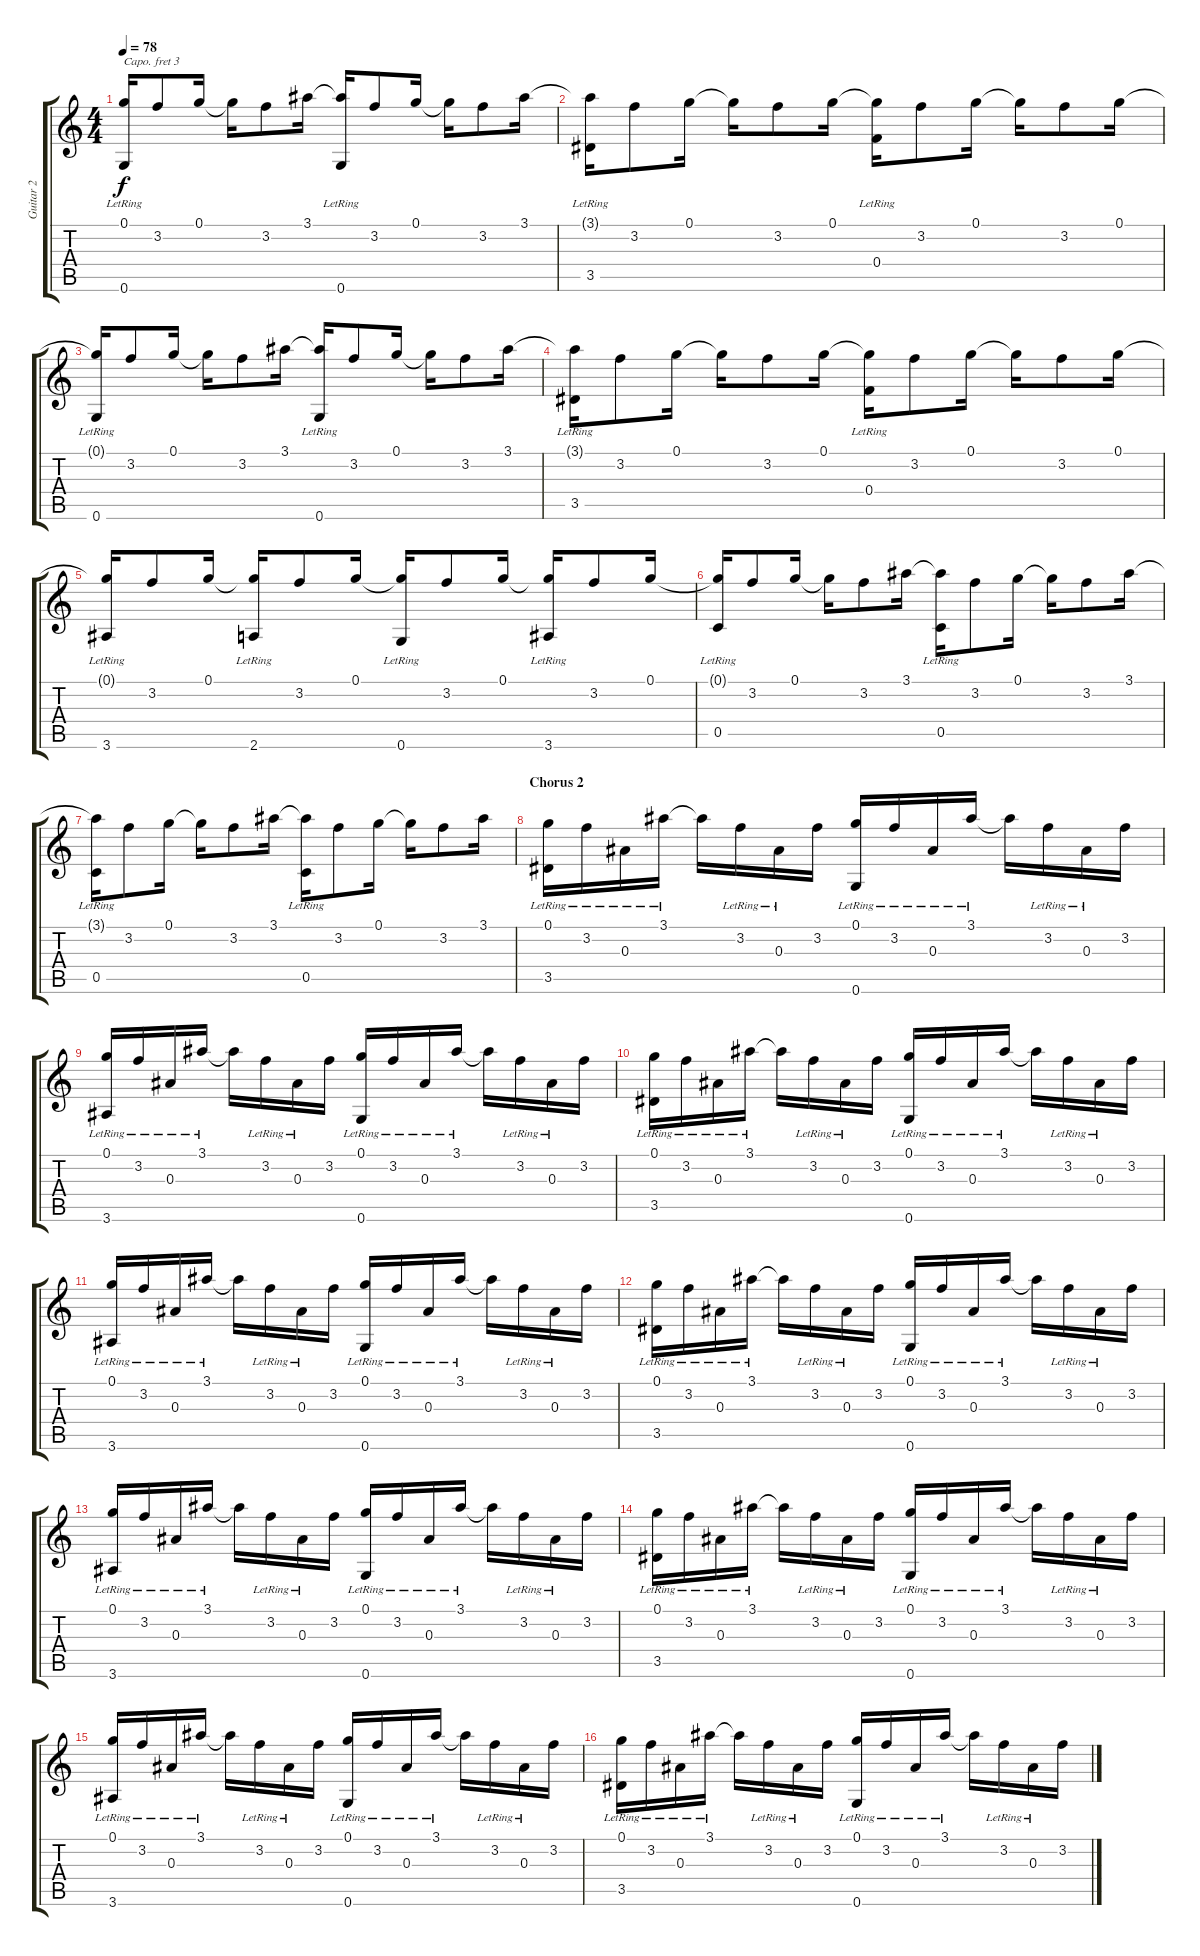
\track ("Guitar 2" "Guitar 2") {instrument acousticguitarsteel}
\staff {score tabs}
\capo 3
\tuning (E4 B3 G3 D3 A2 E2) {hide}
\ts (4 4)
\tempo 78
\clef g2
\ks c
(0.1{t} 0.6{lr}).16{dy f} 3.2.8 0.1.16 0.1{t}.16 3.2.8 3.1.16 (3.1{t} 0.6{lr}).16 3.2.8 0.1.16 0.1{t}.16 3.2.8 3.1.16 |
(3.1{t} 3.5{lr}).16 3.2.8 0.1.16 0.1{t}.16 3.2.8 0.1.16 (0.1{t} 0.4{lr}).16 3.2.8 0.1.16 0.1{t}.16 3.2.8 0.1.16 |
(0.1{t} 0.6{lr}).16 3.2.8 0.1.16 0.1{t}.16 3.2.8 3.1.16 (3.1{t} 0.6{lr}).16 3.2.8 0.1.16 0.1{t}.16 3.2.8 3.1.16 |
(3.1{t} 3.5{lr}).16 3.2.8 0.1.16 0.1{t}.16 3.2.8 0.1.16 (0.1{t} 0.4{lr}).16 3.2.8 0.1.16 0.1{t}.16 3.2.8 0.1.16 |
(0.1{t} 3.6{lr}).16 3.2.8 0.1.16 (0.1{t} 2.6{lr}).16 3.2.8 0.1.16 (0.1{t} 0.6{lr}).16 3.2.8 0.1.16 (0.1{t} 3.6{lr}).16 3.2.8 0.1.16 |
(0.1{t} 0.5{lr}).16 3.2.8 0.1.16 0.1{t}.16 3.2.8 3.1.16 (3.1{t} 0.5{lr}).16 3.2.8 0.1.16 0.1{t}.16 3.2.8 3.1.16 |
(3.1{t} 0.5{lr}).16 3.2.8 0.1.16 0.1{t}.16 3.2.8 3.1.16 (3.1{t} 0.5{lr}).16 3.2.8 0.1.16 0.1{t}.16 3.2.8 3.1.16 |
\section ("" "Chorus 2")
(0.1{lr} 3.5{lr}).16 3.2{lr}.16 0.3{lr}.16 3.1{lr}.16 3.1{t}.16 3.2{lr}.16 0.3{lr}.16 3.2.16 (0.1{lr} 0.6{lr}).16 3.2{lr}.16 0.3{lr}.16 3.1{lr}.16 3.1{t}.16 3.2{lr}.16 0.3{lr}.16 3.2.16 |
(0.1{lr} 3.6{lr}).16 3.2{lr}.16 0.3{lr}.16 3.1{lr}.16 3.1{t}.16 3.2{lr}.16 0.3{lr}.16 3.2.16 (0.1{lr} 0.6{lr}).16 3.2{lr}.16 0.3{lr}.16 3.1{lr}.16 3.1{t}.16 3.2{lr}.16 0.3{lr}.16 3.2.16 |
(0.1{lr} 3.5{lr}).16 3.2{lr}.16 0.3{lr}.16 3.1{lr}.16 3.1{t}.16 3.2{lr}.16 0.3{lr}.16 3.2.16 (0.1{lr} 0.6{lr}).16 3.2{lr}.16 0.3{lr}.16 3.1{lr}.16 3.1{t}.16 3.2{lr}.16 0.3{lr}.16 3.2.16 |
(0.1{lr} 3.6{lr}).16 3.2{lr}.16 0.3{lr}.16 3.1{lr}.16 3.1{t}.16 3.2{lr}.16 0.3{lr}.16 3.2.16 (0.1{lr} 0.6{lr}).16 3.2{lr}.16 0.3{lr}.16 3.1{lr}.16 3.1{t}.16 3.2{lr}.16 0.3{lr}.16 3.2.16 |
(0.1{lr} 3.5{lr}).16 3.2{lr}.16 0.3{lr}.16 3.1{lr}.16 3.1{t}.16 3.2{lr}.16 0.3{lr}.16 3.2.16 (0.1{lr} 0.6{lr}).16 3.2{lr}.16 0.3{lr}.16 3.1{lr}.16 3.1{t}.16 3.2{lr}.16 0.3{lr}.16 3.2.16 |
(0.1{lr} 3.6{lr}).16 3.2{lr}.16 0.3{lr}.16 3.1{lr}.16 3.1{t}.16 3.2{lr}.16 0.3{lr}.16 3.2.16 (0.1{lr} 0.6{lr}).16 3.2{lr}.16 0.3{lr}.16 3.1{lr}.16 3.1{t}.16 3.2{lr}.16 0.3{lr}.16 3.2.16 |
(0.1{lr} 3.5{lr}).16 3.2{lr}.16 0.3{lr}.16 3.1{lr}.16 3.1{t}.16 3.2{lr}.16 0.3{lr}.16 3.2.16 (0.1{lr} 0.6{lr}).16 3.2{lr}.16 0.3{lr}.16 3.1{lr}.16 3.1{t}.16 3.2{lr}.16 0.3{lr}.16 3.2.16 |
(0.1{lr} 3.6{lr}).16 3.2{lr}.16 0.3{lr}.16 3.1{lr}.16 3.1{t}.16 3.2{lr}.16 0.3{lr}.16 3.2.16 (0.1{lr} 0.6{lr}).16 3.2{lr}.16 0.3{lr}.16 3.1{lr}.16 3.1{t}.16 3.2{lr}.16 0.3{lr}.16 3.2.16 |
(0.1{lr} 3.5{lr}).16 3.2{lr}.16 0.3{lr}.16 3.1{lr}.16 3.1{t}.16 3.2{lr}.16 0.3{lr}.16 3.2.16 (0.1{lr} 0.6{lr}).16 3.2{lr}.16 0.3{lr}.16 3.1{lr}.16 3.1{t}.16 3.2{lr}.16 0.3{lr}.16 3.2.16
